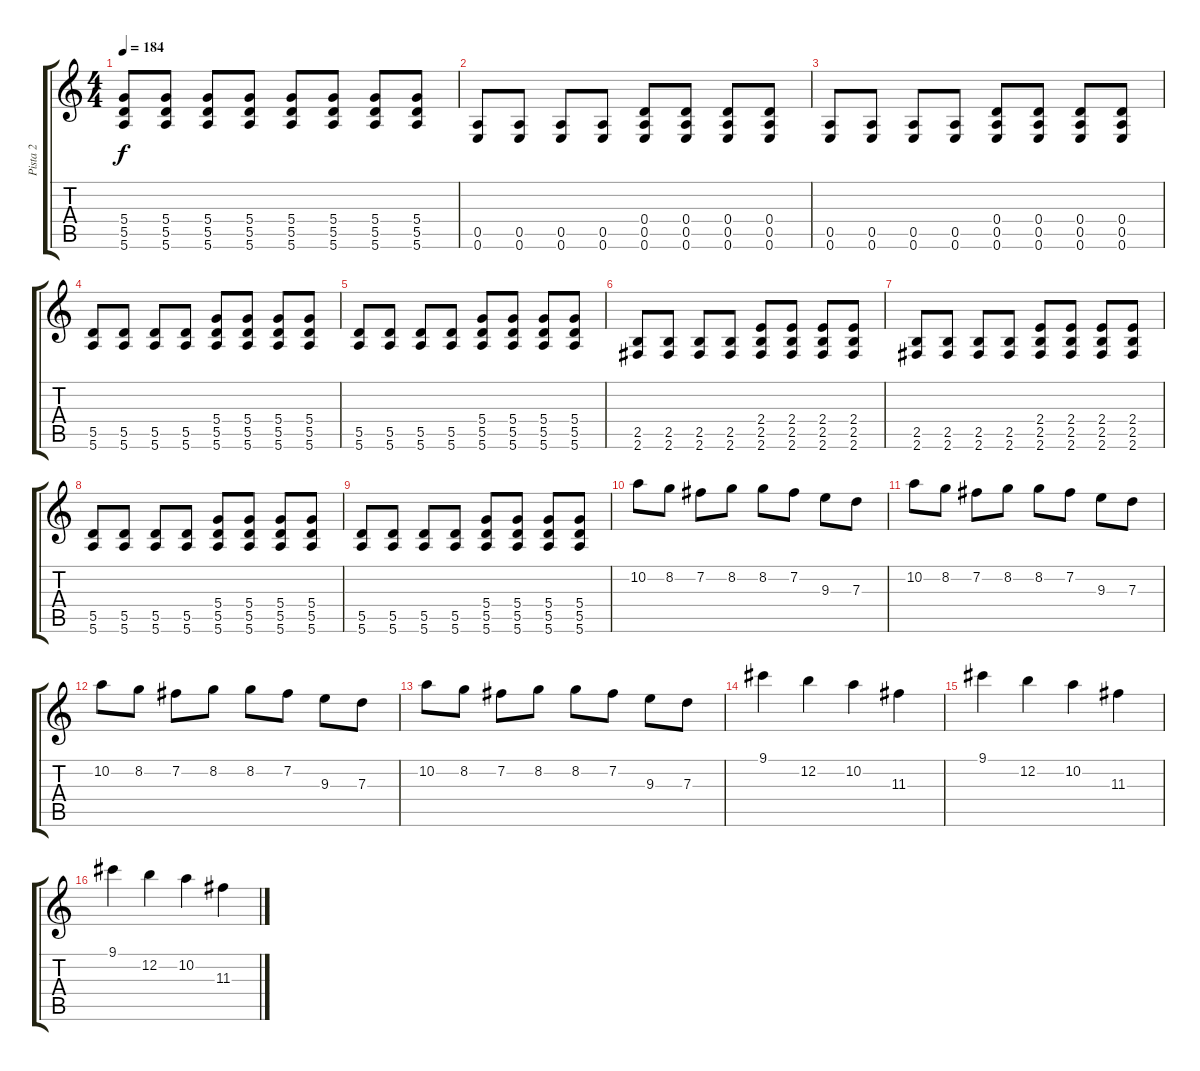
\track ("Pista 2" "Pista 2") {instrument overdrivenguitar}
\staff {score tabs}
\tuning (E4 B3 G3 D3 A2 E2) {hide}
\ts (4 4)
\tempo 184
\clef g2
\ks c
(5.4 5.5 5.6).8{dy f} (5.4 5.5 5.6).8 (5.4 5.5 5.6).8 (5.4 5.5 5.6).8 (5.4 5.5 5.6).8 (5.4 5.5 5.6).8 (5.4 5.5 5.6).8 (5.4 5.5 5.6).8 |
(0.5 0.6).8 (0.5 0.6).8 (0.5 0.6).8 (0.5 0.6).8 (0.4 0.5 0.6).8 (0.4 0.5 0.6).8 (0.4 0.5 0.6).8 (0.4 0.5 0.6).8 |
(0.5 0.6).8 (0.5 0.6).8 (0.5 0.6).8 (0.5 0.6).8 (0.4 0.5 0.6).8 (0.4 0.5 0.6).8 (0.4 0.5 0.6).8 (0.4 0.5 0.6).8 |
(5.5 5.6).8 (5.5 5.6).8 (5.5 5.6).8 (5.5 5.6).8 (5.4 5.5 5.6).8 (5.4 5.5 5.6).8 (5.4 5.5 5.6).8 (5.4 5.5 5.6).8 |
(5.5 5.6).8 (5.5 5.6).8 (5.5 5.6).8 (5.5 5.6).8 (5.4 5.5 5.6).8 (5.4 5.5 5.6).8 (5.4 5.5 5.6).8 (5.4 5.5 5.6).8 |
(2.5 2.6).8 (2.5 2.6).8 (2.5 2.6).8 (2.5 2.6).8 (2.4 2.5 2.6).8 (2.4 2.5 2.6).8 (2.4 2.5 2.6).8 (2.4 2.5 2.6).8 |
(2.5 2.6).8 (2.5 2.6).8 (2.5 2.6).8 (2.5 2.6).8 (2.4 2.5 2.6).8 (2.4 2.5 2.6).8 (2.4 2.5 2.6).8 (2.4 2.5 2.6).8 |
(5.5 5.6).8 (5.5 5.6).8 (5.5 5.6).8 (5.5 5.6).8 (5.4 5.5 5.6).8 (5.4 5.5 5.6).8 (5.4 5.5 5.6).8 (5.4 5.5 5.6).8 |
(5.5 5.6).8 (5.5 5.6).8 (5.5 5.6).8 (5.5 5.6).8 (5.4 5.5 5.6).8 (5.4 5.5 5.6).8 (5.4 5.5 5.6).8 (5.4 5.5 5.6).8 |
10.2.8 8.2.8 7.2.8 8.2.8 8.2.8 7.2.8 9.3.8 7.3.8 |
10.2.8 8.2.8 7.2.8 8.2.8 8.2.8 7.2.8 9.3.8 7.3.8 |
10.2.8 8.2.8 7.2.8 8.2.8 8.2.8 7.2.8 9.3.8 7.3.8 |
10.2.8 8.2.8 7.2.8 8.2.8 8.2.8 7.2.8 9.3.8 7.3.8 |
9.1.4 12.2.4 10.2.4 11.3.4 |
9.1.4 12.2.4 10.2.4 11.3.4 |
9.1.4 12.2.4 10.2.4 11.3.4
